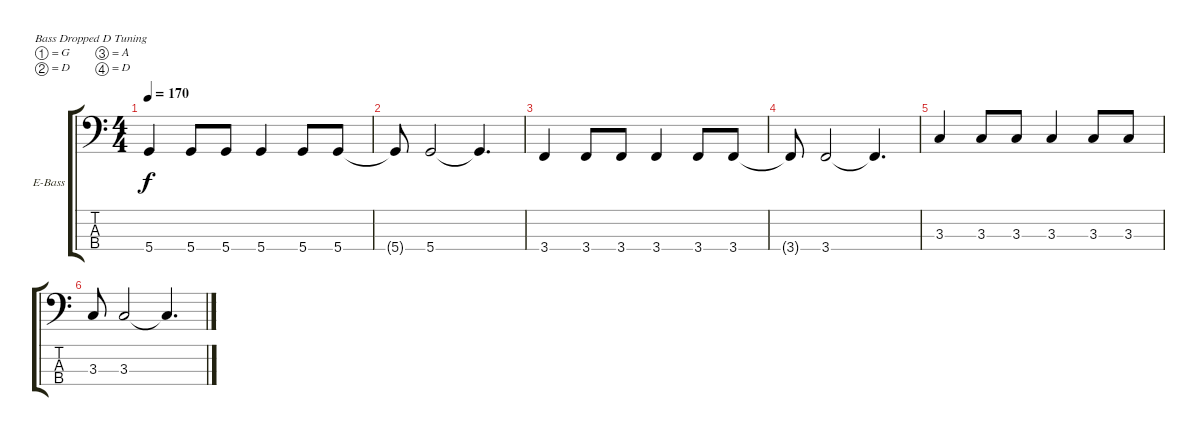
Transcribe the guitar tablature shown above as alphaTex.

\bracketExtendMode groupsimilarinstruments
\firstSystemTrackNameOrientation horizontal
\otherSystemsTrackNameOrientation horizontal
\track ("Electric Bass" "E-Bass") {instrument electricbassfinger}
\staff {score tabs}
\tuning (G2 D2 A1 D1)
\ts (4 4)
\tempo 170
\clef f4
\ks c
5.4.4{dy f} 5.4.8 5.4.8 5.4.4 5.4.8 5.4.8 |
5.4{t}.8 5.4.2 5.4{t}.4{d} |
3.4.4 3.4.8 3.4.8 3.4.4 3.4.8 3.4.8 |
3.4{t}.8 3.4.2 3.4{t}.4{d} |
3.3.4 3.3.8 3.3.8 3.3.4 3.3.8 3.3.8 |
3.3.8 3.3.2 3.3{t}.4{d}
